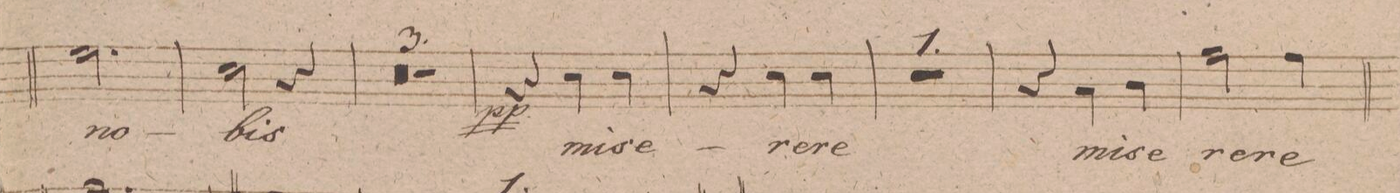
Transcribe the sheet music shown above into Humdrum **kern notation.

**kern	**text	**dynam
*I"Tenore.	*	*
*clefC4	*	*
*k[f#]	*	*
*met(c)	*	*
*M3/4	*	*
2.d\	no-	.
=146	=146	=146
2B\	-bis	.
4r	.	.
=147	=147	=147
1.r	.	.
=148	=148	=148
=149	=149	=149
2.r	.	.
=150	=150	=150
4r	.	pp
4B\	mi-	.
4B\	-se-	.
=151	=151	=151
4r	.	.
4B\	-re-	.
4B\	-re	.
=152	=152	=152
2.r	.	.
=153	=153	=153
4r	.	.
4G\	mi-	.
4A\	-se-	.
=154	=154	=154
2e\	-re-	.
4e\	-re	.
=155	=155	=155
*-	*-	*-
